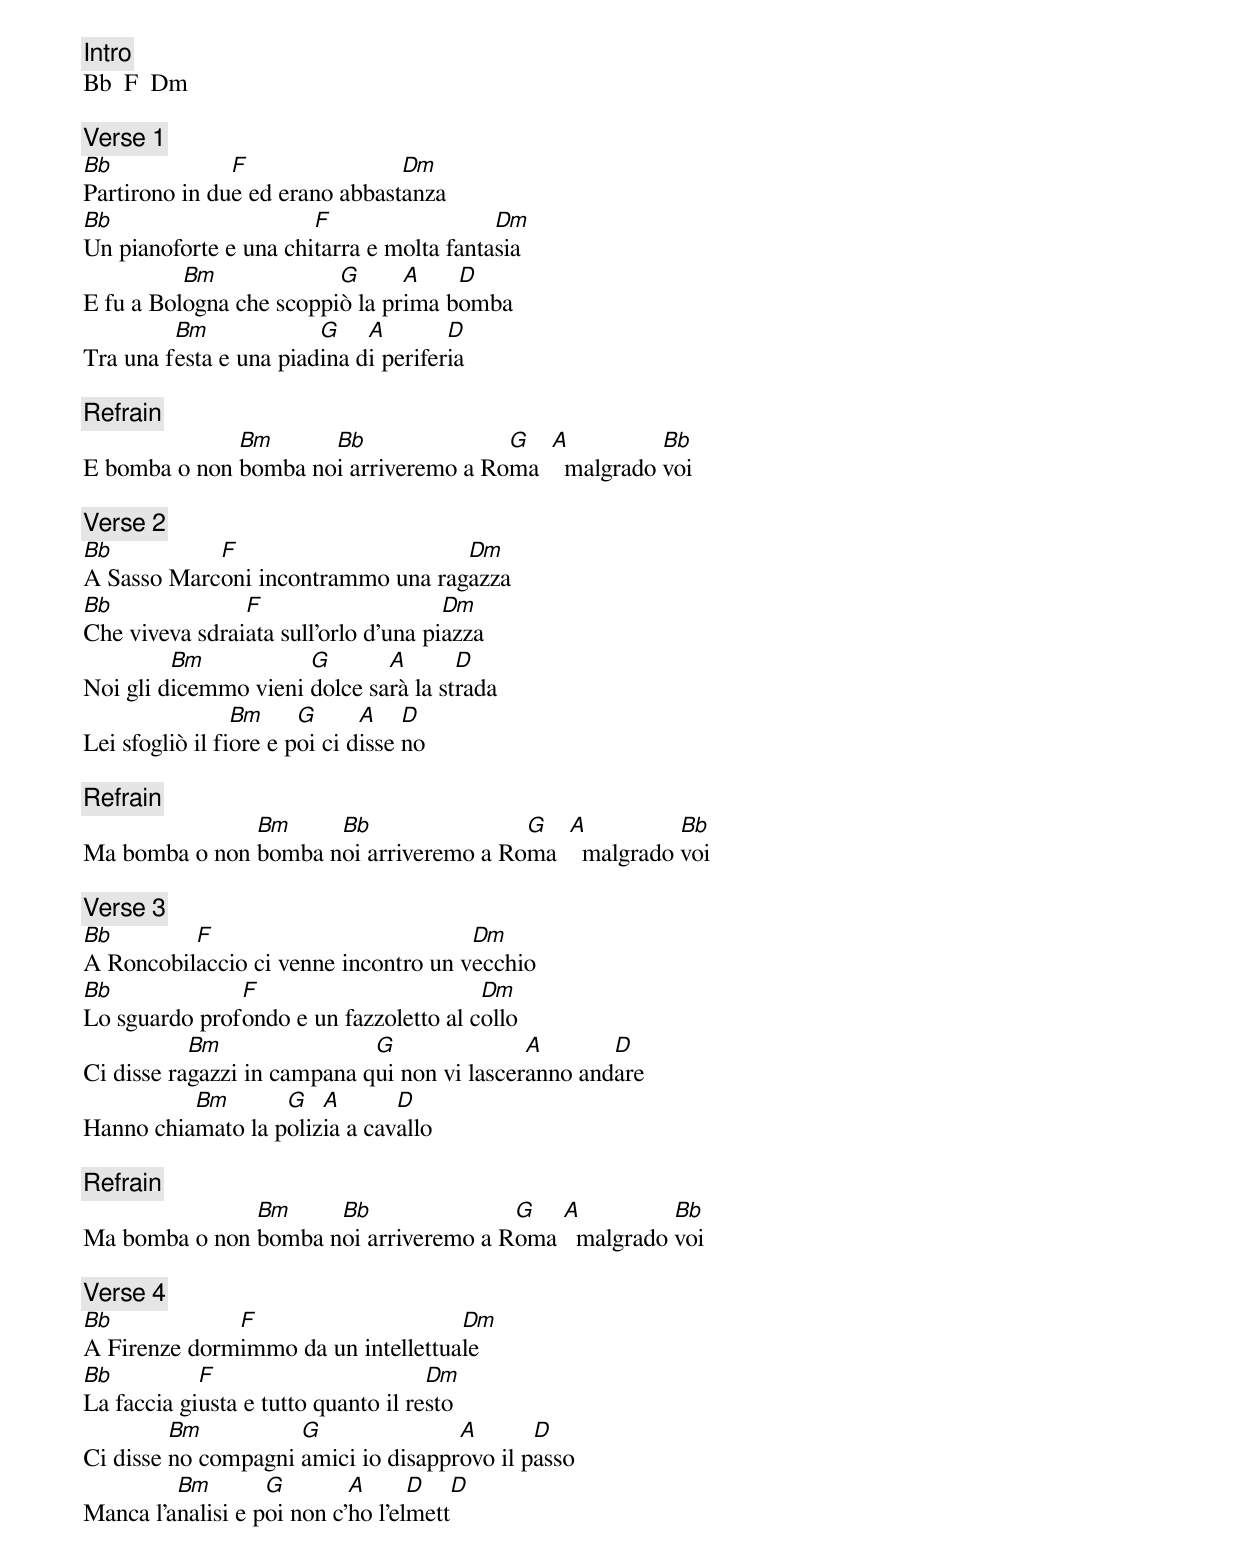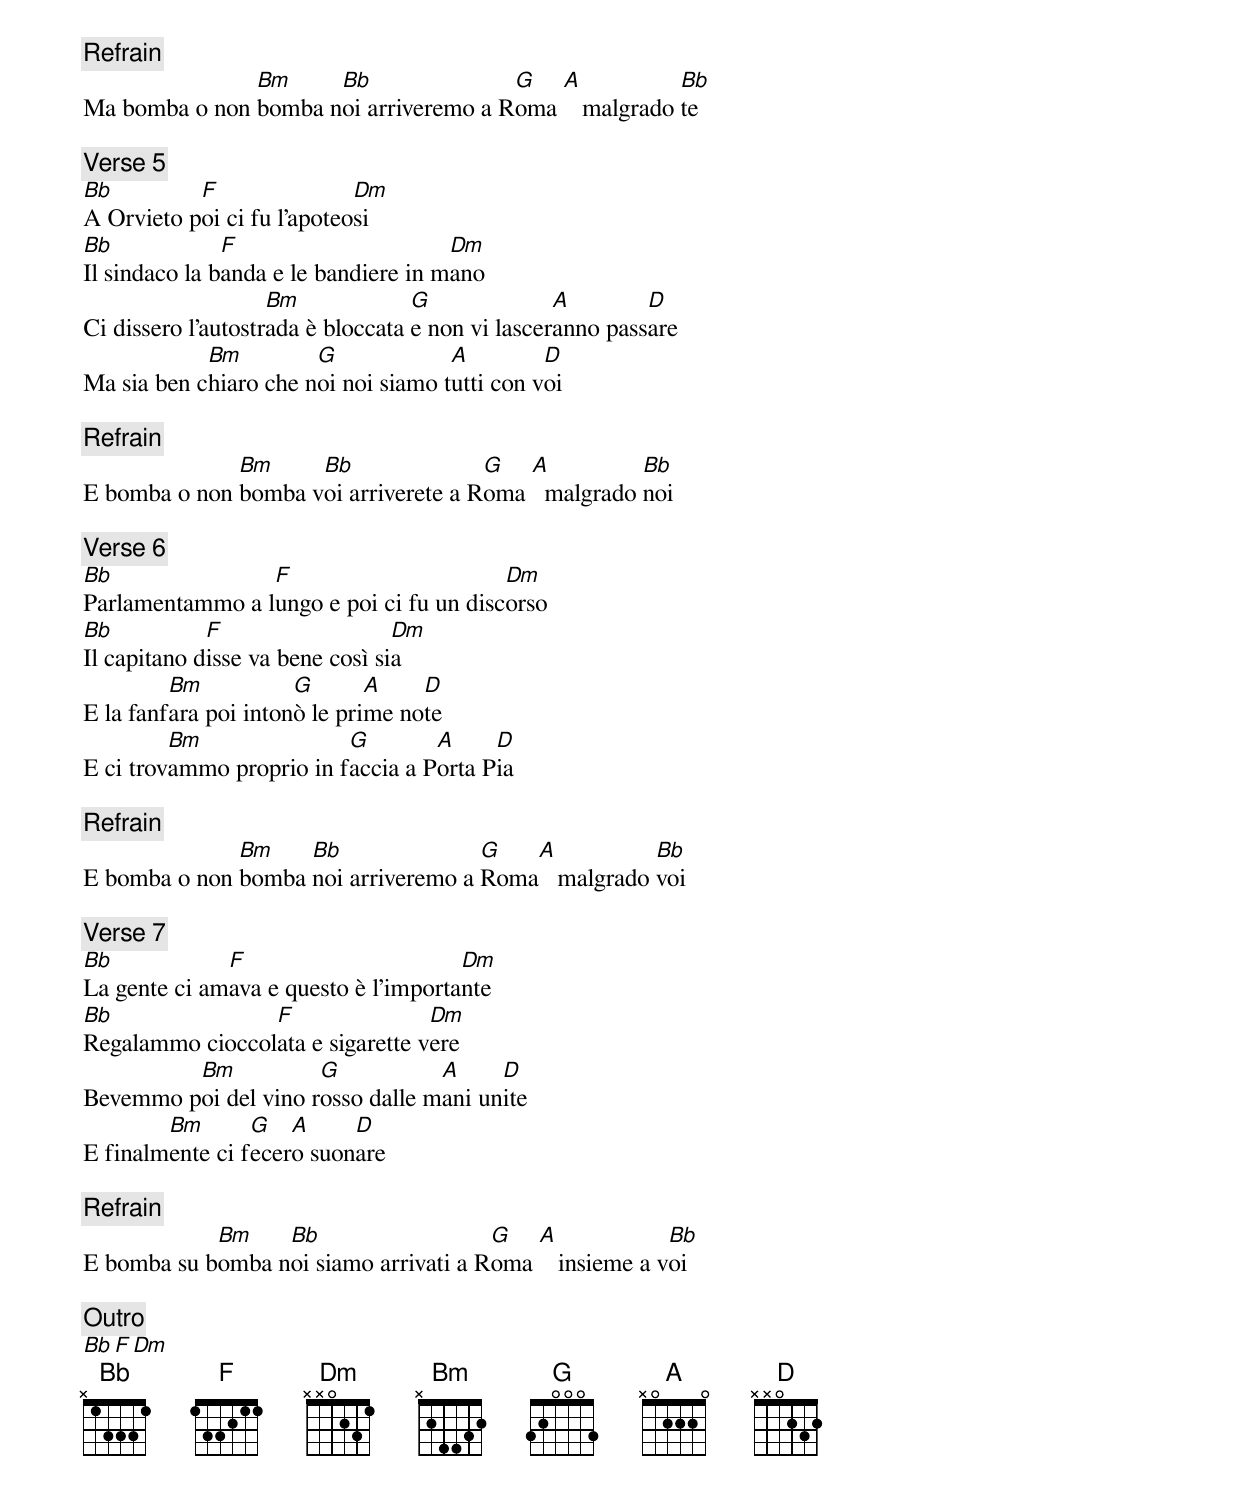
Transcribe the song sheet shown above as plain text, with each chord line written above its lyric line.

[Intro]
Bb  F  Dm

[Verse 1]
Bb             F                Dm
Partirono in due ed erano abbastanza
Bb                     F                  Dm
Un pianoforte e una chitarra e molta fantasia
          Bm             G      A    D
E fu a Bologna che scoppiò la prima bomba
         Bm             G    A        D
Tra una festa e una piadina di periferia

[Refrain]
              Bm      Bb               G   A          Bb
E bomba o non bomba noi arriveremo a Roma    malgrado voi

[Verse 2]
Bb          F                      Dm
A Sasso Marconi incontrammo una ragazza
Bb              F                     Dm
Che viveva sdraiata sull'orlo d'una piazza
         Bm           G       A       D
Noi gli dicemmo vieni dolce sarà la strada
                 Bm     G      A    D
Lei sfogliò il fiore e poi ci disse no

[Refrain]
               Bm     Bb                G   A          Bb
Ma bomba o non bomba noi arriveremo a Roma    malgrado voi

[Verse 3]
Bb        F                           Dm
A Roncobilaccio ci venne incontro un vecchio
Bb             F                        Dm
Lo sguardo profondo e un fazzoletto al collo
           Bm                G               A       D
Ci disse ragazzi in campana qui non vi lasceranno andare
          Bm       G   A       D
Hanno chiamato la polizia a cavallo

[Refrain]
               Bm     Bb               G   A          Bb
Ma bomba o non bomba noi arriveremo a Roma   malgrado voi

[Verse 4]
Bb            F                     Dm
A Firenze dormimmo da un intellettuale
Bb          F                        Dm
La faccia giusta e tutto quanto il resto
         Bm          G               A       D
Ci disse no compagni amici io disapprovo il passo
         Bm        G        A      D                D
Manca l'analisi e poi non c'ho l'elmett

[Refrain]
               Bm     Bb               G   A           Bb
Ma bomba o non bomba noi arriveremo a Roma    malgrado te

[Verse 5]
Bb         F                Dm
A Orvieto poi ci fu l'apoteosi
Bb             F                      Dm
Il sindaco la banda e le bandiere in mano
                    Bm             G              A        D
Ci dissero l'autostrada è bloccata e non vi lasceranno passare
            Bm         G             A         D
Ma sia ben chiaro che noi noi siamo tutti con voi

[Refrain]
              Bm     Bb               G   A          Bb
E bomba o non bomba voi arriverete a Roma   malgrado noi

[Verse 6]
Bb               F                       Dm
Parlamentammo a lungo e poi ci fu un discorso
Bb           F                   Dm
Il capitano disse va bene così sia
         Bm           G       A    D
E la fanfara poi intonò le prime note
         Bm               G        A     D
E ci trovammo proprio in faccia a Porta Pia

[Refrain]
              Bm    Bb               G   A           Bb
E bomba o non bomba noi arriveremo a Roma   malgrado voi

[Verse 7]
Bb            F                       Dm
La gente ci amava e questo è l'importante
Bb               F                Dm
Regalammo cioccolata e sigarette vere
         Bm           G           A     D
Bevemmo poi del vino rosso dalle mani unite
        Bm       G   A     D
E finalmente ci fecero suonare

[Refrain]
            Bm    Bb                   G   A             Bb
E bomba su bomba noi siamo arrivati a Roma    insieme a voi

[Outro]
Bb  F  Dm
